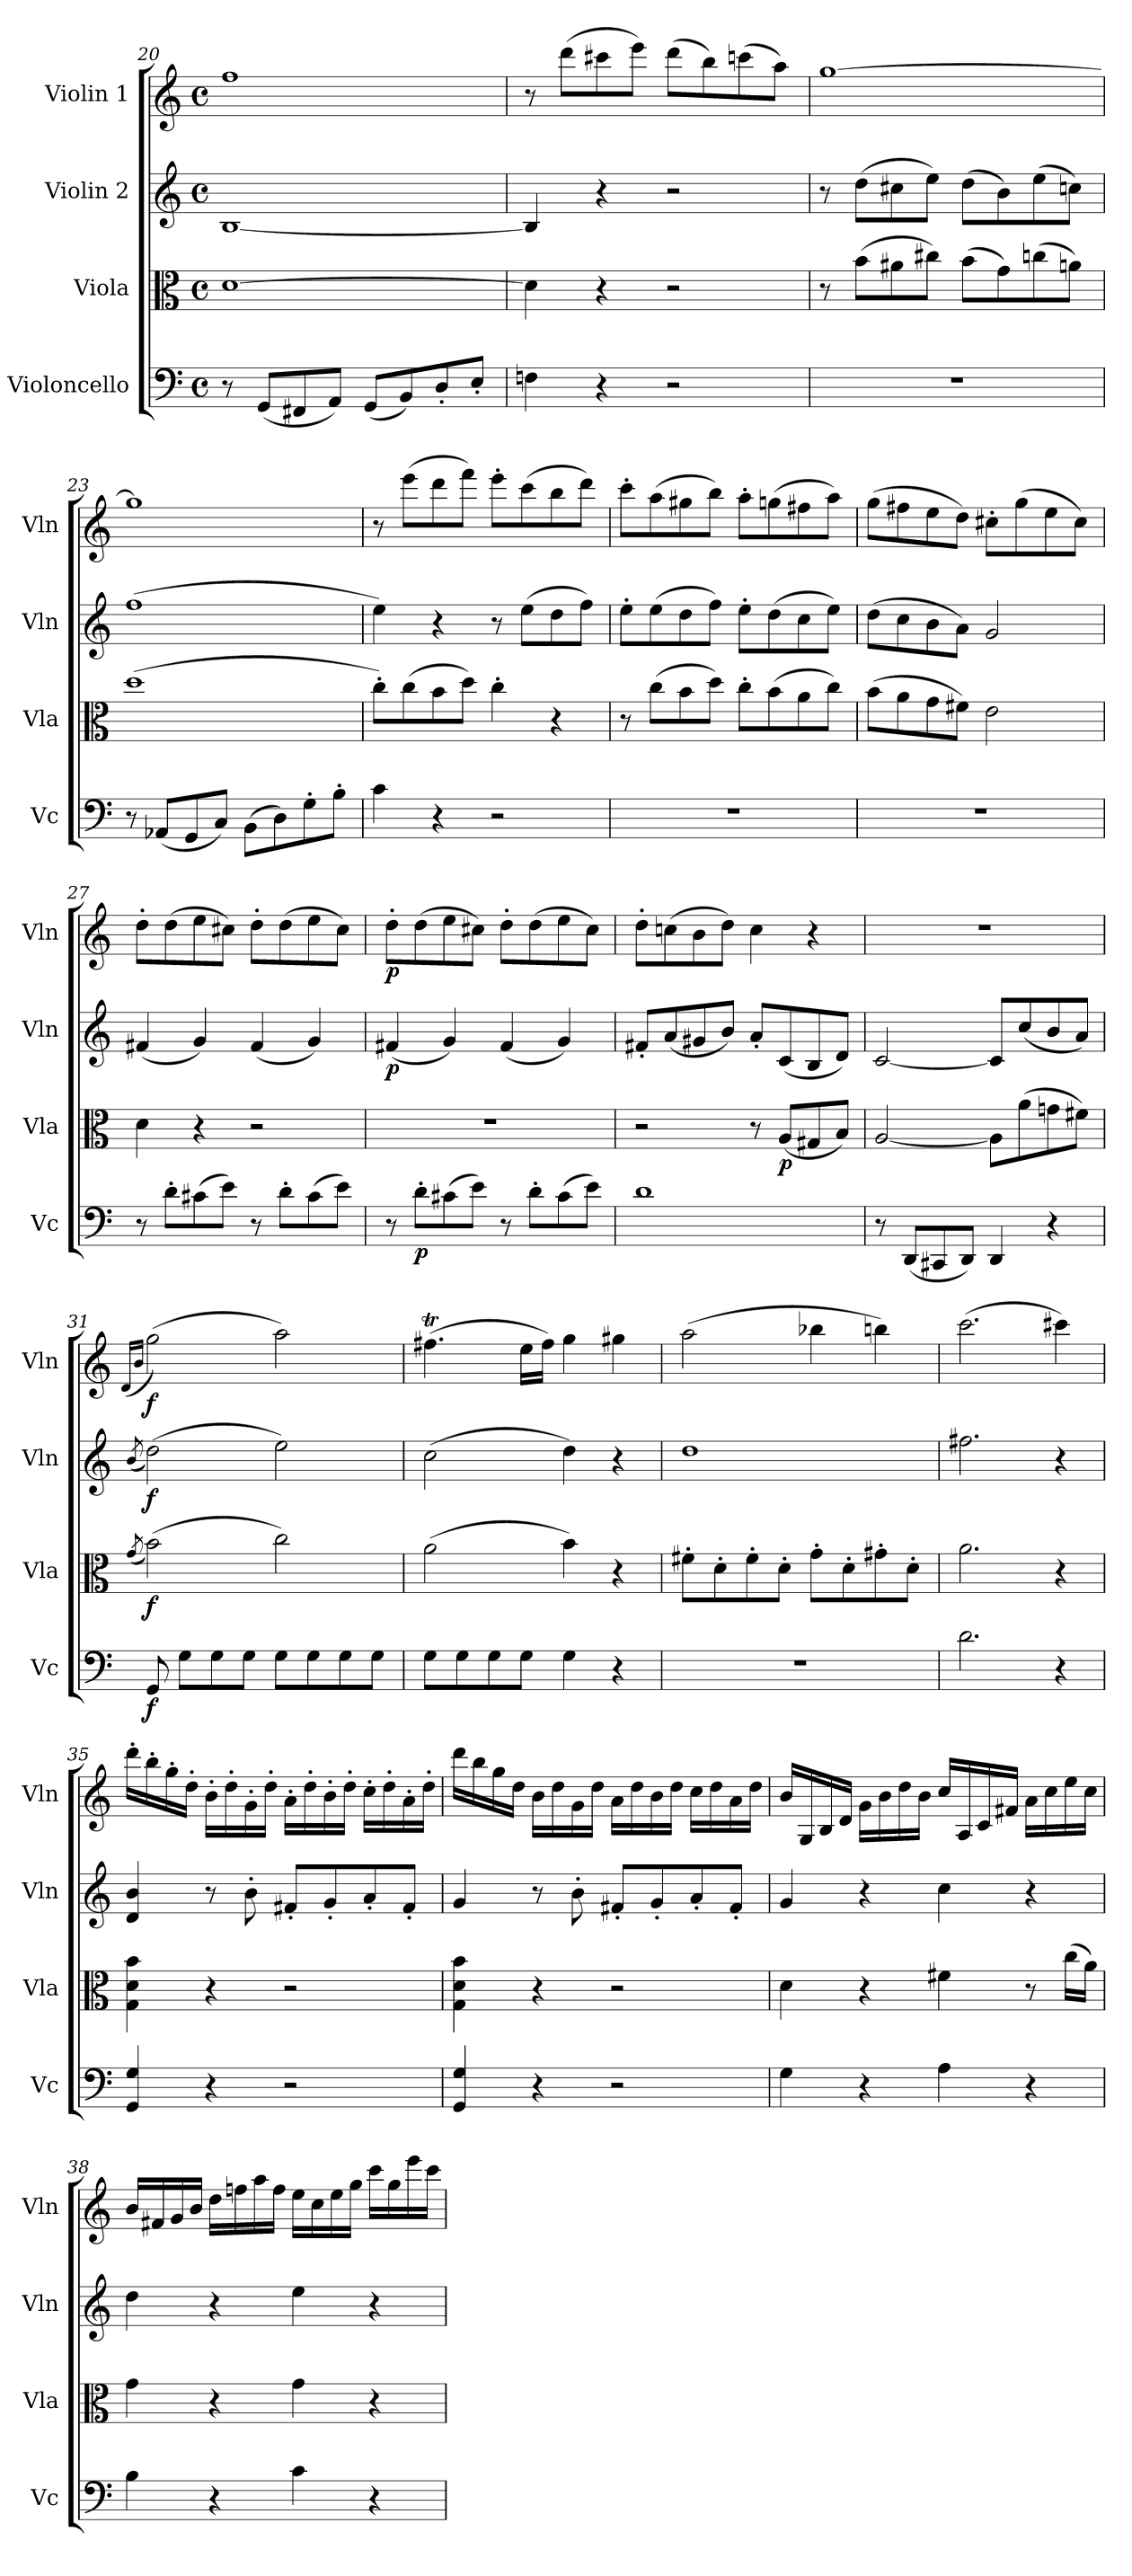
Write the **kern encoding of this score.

**kern	**dynam	**kern	**dynam	**kern	**dynam	**kern	**dynam
*part4	*part4	*part3	*part3	*part2	*part2	*part1	*part1
*staff4	*staff4	*staff3	*staff3	*staff2	*staff2	*staff1	*staff1
*I"Violoncello	*	*I"Viola	*	*I"Violin 2	*	*I"Violin 1	*
*I'Vc	*	*I'Vla	*	*I'Vln	*	*I'Vln	*
*clefF4	*	*clefC3	*	*clefG2	*	*clefG2	*
*k[]	*	*k[]	*	*k[]	*	*k[]	*
*M4/4	*	*M4/4	*	*M4/4	*	*M4/4	*
*met(c)	*	*met(c)	*	*met(c)	*	*met(c)	*
=20	=20	=20	=20	=20	=20	=20	=20
8r	.	[1d	.	[1B	.	1ff	.
!	!LO:DY:b	!	!	!	!	!	!
!	!LO:DY:n=1:b	!	!	!	!	!	!
(8GG/L	mf other-dynamics	.	.	.	.	.	.
8FF#X/	.	.	.	.	.	.	.
8AA/J)	.	.	.	.	.	.	.
(8GG/L	.	.	.	.	.	.	.
8BB/)	.	.	.	.	.	.	.
8D'/	.	.	.	.	.	.	.
8E'/J	.	.	.	.	.	.	.
!!LO:PB:g=z
=21	=21	=21	=21	=21	=21	=21	=21
4Fn\	.	4d\]	.	4B/]	.	8r	.
.	.	.	.	.	.	(8ddd\L	.
4r	.	4r	.	4r	.	8ccc#X\	.
.	.	.	.	.	.	8eee\J)	.
2r	.	2r	.	2r	.	(8ddd\L	.
.	.	.	.	.	.	8bb\)	.
.	.	.	.	.	.	(8cccn\	.
.	.	.	.	.	.	8aa\J)	.
=22	=22	=22	=22	=22	=22	=22	=22
1r	.	8r	.	8r	.	[1gg	.
.	.	(8b\L	.	(8dd\L	.	.	.
.	.	8a#X\	.	8cc#X\	.	.	.
.	.	8cc#X\J)	.	8ee\J)	.	.	.
.	.	(8b\L	.	(8dd\L	.	.	.
.	.	8g\)	.	8b\)	.	.	.
.	.	(8ccn\	.	(8ee\	.	.	.
.	.	8an\J)	.	8ccn\J)	.	.	.
=23	=23	=23	=23	=23	=23	=23	=23
8r	.	(1dd	.	(1ff	.	1gg]	.
(8AA-X/L	.	.	.	.	.	.	.
8GG/	.	.	.	.	.	.	.
8C/J)	.	.	.	.	.	.	.
(8BB\L	.	.	.	.	.	.	.
8D\)	.	.	.	.	.	.	.
8G'\	.	.	.	.	.	.	.
8B'\J	.	.	.	.	.	.	.
=24	=24	=24	=24	=24	=24	=24	=24
4c\	.	8cc'\L)	.	4ee\)	.	8r	.
.	.	(8cc\	.	.	.	(8eee\L	.
4r	.	8b\	.	4r	.	8ddd\	.
.	.	8dd\J)	.	.	.	8fff\J)	.
2r	.	4cc'\	.	8r	.	8eee'\L	.
.	.	.	.	(8ee\L	.	(8ccc\	.
.	.	4r	.	8dd\	.	8bb\	.
.	.	.	.	8ff\J)	.	8ddd\J)	.
=25	=25	=25	=25	=25	=25	=25	=25
1r	.	8r	.	8ee'\L	.	8ccc'\L	.
.	.	(8cc\L	.	(8ee\	.	(8aa\	.
.	.	8b\	.	8dd\	.	8gg#X\	.
.	.	8dd\J)	.	8ff\J)	.	8bb\J)	.
.	.	8cc'\L	.	8ee'\L	.	8aa'\L	.
.	.	(8b\	.	(8dd\	.	(8ggn\	.
.	.	8a\	.	8cc\	.	8ff#X\	.
.	.	8cc\J)	.	8ee\J)	.	8aa\J)	.
!!LO:LB:g=z
=26	=26	=26	=26	=26	=26	=26	=26
1r	.	(8b\L	.	(8dd\L	.	(8gg\L	.
.	.	8a\	.	8cc\	.	8ff#X\	.
.	.	8g\	.	8b\	.	8ee\	.
.	.	8f#X\J)	.	8a\J)	.	8dd\J)	.
.	.	2e\	.	2g/	.	8cc#X'\L	.
.	.	.	.	.	.	(8gg\	.
.	.	.	.	.	.	8ee\	.
.	.	.	.	.	.	8cc#\J)	.
=27	=27	=27	=27	=27	=27	=27	=27
8r	.	4d\	.	(4f#X/	.	8dd'\L	.
8d'\L	.	.	.	.	.	(8dd\	.
(8c#X\	.	4r	.	4g/)	.	8ee\	.
8e\J)	.	.	.	.	.	8cc#X\J)	.
8r	.	2r	.	(4f#/	.	8dd'\L	.
8d'\L	.	.	.	.	.	(8dd\	.
(8c#\	.	.	.	4g/)	.	8ee\	.
8e\J)	.	.	.	.	.	8cc#\J)	.
=28	=28	=28	=28	=28	=28	=28	=28
!	!	!	!	!	!LO:DY:b	!	!LO:DY:b
8r	.	1r	.	(4f#X/	p	8dd'\L	p
!	!LO:DY:b	!	!	!	!	!	!
8d'\L	p	.	.	.	.	(8dd\	.
(8c#X\	.	.	.	4g/)	.	8ee\	.
8e\J)	.	.	.	.	.	8cc#X\J)	.
8r	.	.	.	(4f#/	.	8dd'\L	.
8d'\L	.	.	.	.	.	(8dd\	.
(8c#\	.	.	.	4g/)	.	8ee\	.
8e\J)	.	.	.	.	.	8cc#\J)	.
=29	=29	=29	=29	=29	=29	=29	=29
1d	.	2r	.	8f#X'/L	.	8dd'\L	.
.	.	.	.	(8a/	.	(8ccn\	.
.	.	.	.	8g#X/	.	8b\	.
.	.	.	.	8b/J)	.	8dd\J)	.
.	.	8r	.	8a'/L	.	4cc\	.
!	!	!	!LO:DY:b	!	!	!	!
.	.	(8A/L	p	(8c/	.	.	.
.	.	8G#X/	.	8B/	.	4r	.
.	.	8B/J)	.	8d/J)	.	.	.
!!LO:LB:g=z
=30	=30	=30	=30	=30	=30	=30	=30
8r	.	[2A/	.	[2c/	.	1r	.
(8DD/L	.	.	.	.	.	.	.
8CC#X/	.	.	.	.	.	.	.
8DD/J)	.	.	.	.	.	.	.
4DD/	.	8A\L]	.	8c/L]	.	.	.
.	.	(8a\	.	(8cc/	.	.	.
4r	.	8gn\	.	8b/	.	.	.
.	.	8f#X\J)	.	8a/J)	.	.	.
!!LO:LB:g=z
=31	=31	=31	=31	=31	=31	=31	=31
.	.	.	.	.	.	(16qd/LL	.
.	.	(8qg/	.	(8qb/	.	16qb/JJ	.
!	!LO:DY:b	!	!LO:DY:b	!	!LO:DY:b	!	!LO:DY:b
8GG/	f	(2b\)	f	(2dd\)	f	(2gg\)	f
8G\L	.	.	.	.	.	.	.
8G\	.	.	.	.	.	.	.
8G\J	.	.	.	.	.	.	.
8G\L	.	2cc\)	.	2ee\)	.	2aa\)	.
8G\	.	.	.	.	.	.	.
8G\	.	.	.	.	.	.	.
8G\J	.	.	.	.	.	.	.
=32	=32	=32	=32	=32	=32	=32	=32
8G\L	.	(2a\	.	(2cc\	.	(4.ff#Xt\	.
8G\	.	.	.	.	.	.	.
8G\	.	.	.	.	.	.	.
8G\J	.	.	.	.	.	16ee\LL	.
.	.	.	.	.	.	16ff#\JJ)	.
4G\	.	4b\)	.	4dd\)	.	4gg\	.
4r	.	4r	.	4r	.	4gg#X\	.
=33	=33	=33	=33	=33	=33	=33	=33
1r	.	8f#X'\L	.	1dd	.	(2aa\	.
.	.	8d'\	.	.	.	.	.
.	.	8f#'\	.	.	.	.	.
.	.	8d'\J	.	.	.	.	.
.	.	8g'\L	.	.	.	4bb-X\	.
.	.	8d'\	.	.	.	.	.
.	.	8g#X'\	.	.	.	4bbn\)	.
.	.	8d'\J	.	.	.	.	.
=34	=34	=34	=34	=34	=34	=34	=34
2.d\	.	2.a\	.	2.ff#X\	.	(2.ccc\	.
4r	.	4r	.	4r	.	4ccc#X\)	.
!!LO:LB:g=z
=35	=35	=35	=35	=35	=35	=35	=35
4GG/ 4G/	.	4G\ 4d\ 4b\	.	4d/ 4b/	.	16ddd'\LL	.
.	.	.	.	.	.	16bb'\	.
.	.	.	.	.	.	16gg'\	.
.	.	.	.	.	.	16dd'\JJ	.
4r	.	4r	.	8r	.	16b'\LL	.
.	.	.	.	.	.	16dd'\	.
.	.	.	.	8b'\	.	16g'\	.
.	.	.	.	.	.	16dd'\JJ	.
2r	.	2r	.	8f#X'/L	.	16a'\LL	.
.	.	.	.	.	.	16dd'\	.
.	.	.	.	8g'/	.	16b'\	.
.	.	.	.	.	.	16dd'\JJ	.
.	.	.	.	8a'/	.	16cc'\LL	.
.	.	.	.	.	.	16dd'\	.
.	.	.	.	8f#'/J	.	16a'\	.
.	.	.	.	.	.	16dd'\JJ	.
!!LO:PB:g=z
=36	=36	=36	=36	=36	=36	=36	=36
4GG/ 4G/	.	4G\ 4d\ 4b\	.	4g/	.	16ddd\LL	.
.	.	.	.	.	.	16bb\	.
.	.	.	.	.	.	16gg\	.
.	.	.	.	.	.	16dd\JJ	.
4r	.	4r	.	8r	.	16b\LL	.
.	.	.	.	.	.	16dd\	.
.	.	.	.	8b'\	.	16g\	.
.	.	.	.	.	.	16dd\JJ	.
2r	.	2r	.	8f#X'/L	.	16a\LL	.
.	.	.	.	.	.	16dd\	.
.	.	.	.	8g'/	.	16b\	.
.	.	.	.	.	.	16dd\JJ	.
.	.	.	.	8a'/	.	16cc\LL	.
.	.	.	.	.	.	16dd\	.
.	.	.	.	8f#'/J	.	16a\	.
.	.	.	.	.	.	16dd\JJ	.
=37	=37	=37	=37	=37	=37	=37	=37
4G\	.	4d\	.	4g/	.	16b/LL	.
.	.	.	.	.	.	16G/	.
.	.	.	.	.	.	16B/	.
.	.	.	.	.	.	16d/JJ	.
4r	.	4r	.	4r	.	16g\LL	.
.	.	.	.	.	.	16b\	.
.	.	.	.	.	.	16dd\	.
.	.	.	.	.	.	16b\JJ	.
4A\	.	4f#X\	.	4cc\	.	16cc/LL	.
.	.	.	.	.	.	16A/	.
.	.	.	.	.	.	16c/	.
.	.	.	.	.	.	16f#X/JJ	.
4r	.	8r	.	4r	.	16a\LL	.
.	.	.	.	.	.	16cc\	.
.	.	(16cc\LL	.	.	.	16ee\	.
.	.	16a\JJ)	.	.	.	16cc\JJ	.
!!LO:LB:g=z
=38	=38	=38	=38	=38	=38	=38	=38
4B\	.	4g\	.	4dd\	.	16b/LL	.
.	.	.	.	.	.	16f#X/	.
.	.	.	.	.	.	16g/	.
.	.	.	.	.	.	16b/JJ	.
4r	.	4r	.	4r	.	16dd\LL	.
.	.	.	.	.	.	16ffn\	.
.	.	.	.	.	.	16aa\	.
.	.	.	.	.	.	16ff\JJ	.
4c\	.	4g\	.	4ee\	.	16ee\LL	.
.	.	.	.	.	.	16cc\	.
.	.	.	.	.	.	16ee\	.
.	.	.	.	.	.	16gg\JJ	.
4r	.	4r	.	4r	.	16ccc\LL	.
.	.	.	.	.	.	16gg\	.
.	.	.	.	.	.	16eee\	.
.	.	.	.	.	.	16ccc\JJ	.
=	=	=	=	=	=	=	=
*-	*-	*-	*-	*-	*-	*-	*-
